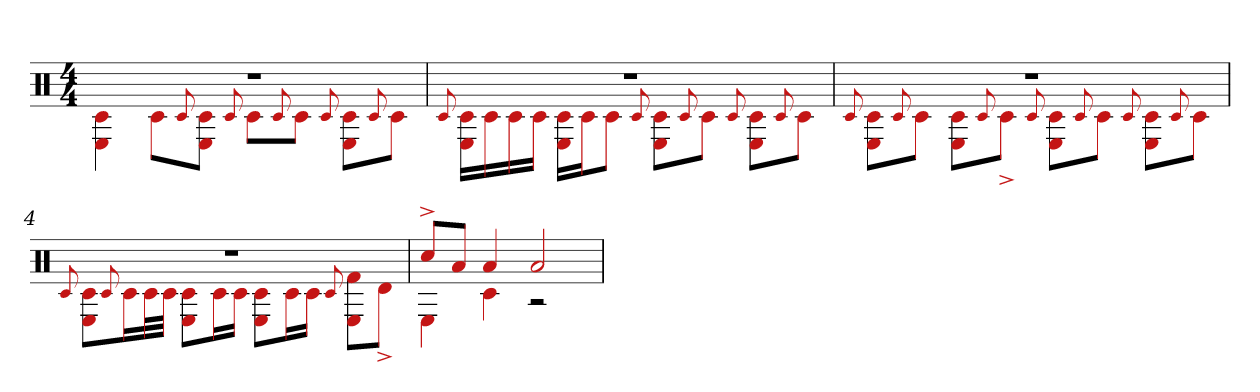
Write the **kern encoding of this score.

**kern
*part1
*staff1
*clefX
*k[]
*M4/4
=1
*^
1r	4E 4c#
.	8c#L
.	8qqc#
.	8E 8c#J
.	8qqc#
.	8c#L
.	8qqc#
.	8c#J
.	8qqc#
.	8E 8c#L
.	8qqc#
.	8c#J
=2	=2
.	8qqc#
1r	16E 16c#LL
.	16c#
.	16c#
.	16c#JJ
.	16E 16c#LL
.	16c#J
.	8c#J
.	8qqc#
.	8c# 8EL
.	8qqc#
.	8c#J
.	8qqc#
.	8c# 8EL
.	8qqc#
.	8c#J
=3	=3
.	8qqc#
1r	8E 8c#L
.	8qqc#
.	8c#J
.	8E 8c#L
.	8qqc#
.	8c#^J
.	8qqc#
.	8E 8c#L
.	8qqc#
.	8c#J
.	8qqc#
.	8c# 8EL
.	8qqc#
.	8c#J
=4	=4
.	8qqc#
1r	8E 8c#L
.	8qqc#
.	16c#L
.	32c#L
.	32c#JJJ
.	8c# 8EL
.	16c#L
.	16c#JJ
.	8E 8c#L
.	16c#L
.	16c#JJ
.	8qqc#
.	8E 8f#L
.	8d^J
=5	=5
8cc#^L	4E
8aJ	.
4a	4c#
2a	2r
*v	*v
=
*-
